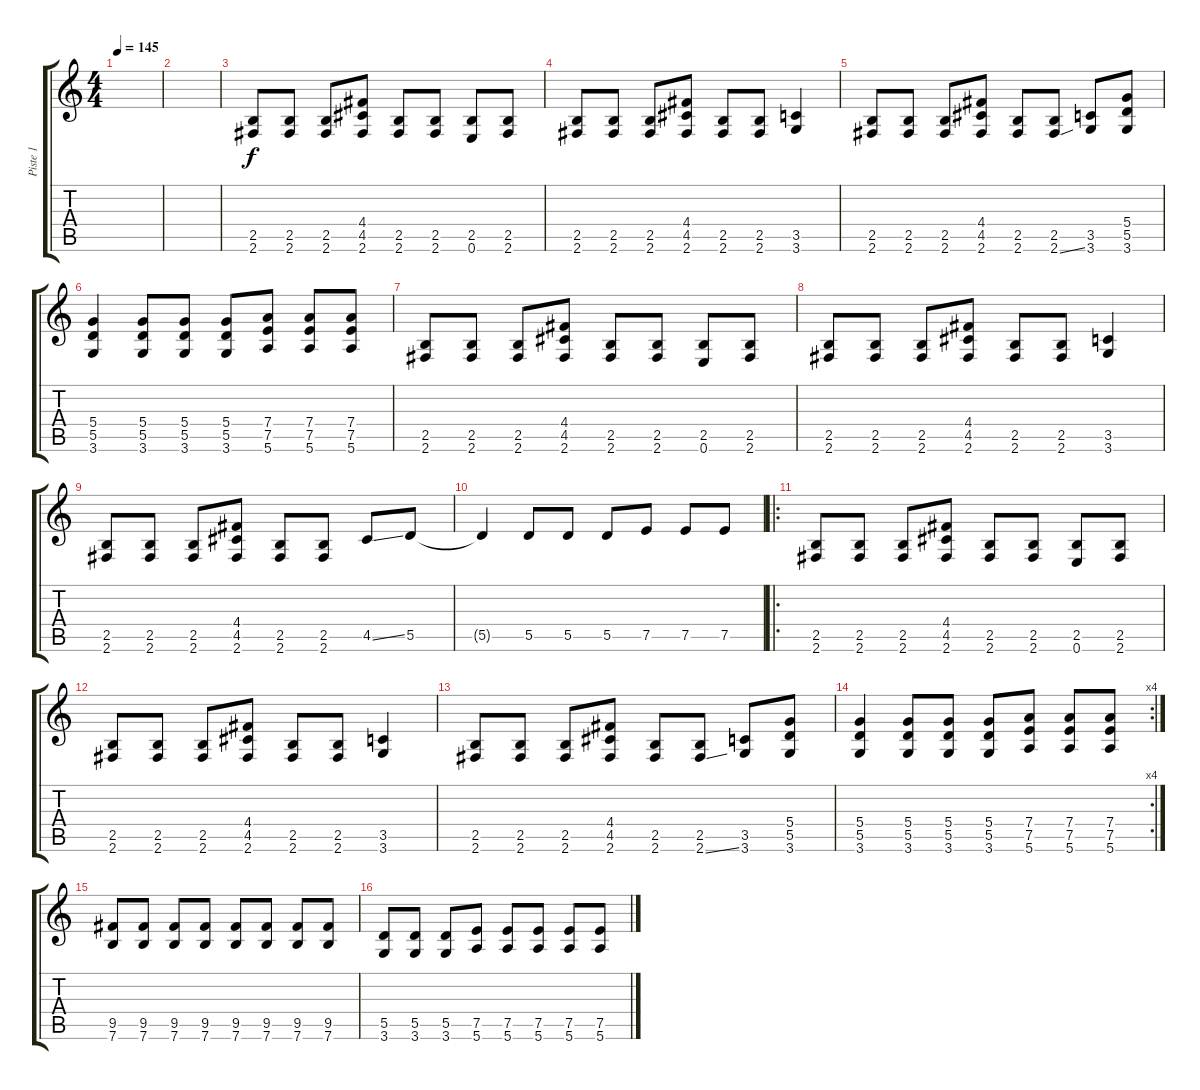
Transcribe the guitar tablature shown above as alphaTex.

\track ("Piste 1" "Piste 1") {instrument distortionguitar}
\staff {score tabs}
\tuning (E4 B3 G3 D3 A2 E2) {hide}
\ts (4 4)
\tempo 145
\clef g2
\ks c
|
|
(2.5 2.6).8 (2.5 2.6).8 (2.5 2.6).8 (4.4 4.5 2.6).8 (2.5 2.6).8 (2.5 2.6).8 (2.5 0.6).8 (2.5 2.6).8 |
(2.5 2.6).8 (2.5 2.6).8 (2.5 2.6).8 (4.4 4.5 2.6).8 (2.5 2.6).8 (2.5 2.6).8 (3.5 3.6).4 |
(2.5 2.6).8 (2.5 2.6).8 (2.5 2.6).8 (4.4 4.5 2.6).8 (2.5 2.6).8 (2.5 2.6{ss}).8 (3.5 3.6).8 (5.4 5.5 3.6).8 |
(5.4 5.5 3.6).4 (5.4 5.5 3.6).8 (5.4 5.5 3.6).8 (5.4 5.5 3.6).8 (7.4 7.5 5.6).8 (7.4 7.5 5.6).8 (7.4 7.5 5.6).8 |
(2.5 2.6).8 (2.5 2.6).8 (2.5 2.6).8 (4.4 4.5 2.6).8 (2.5 2.6).8 (2.5 2.6).8 (2.5 0.6).8 (2.5 2.6).8 |
(2.5 2.6).8 (2.5 2.6).8 (2.5 2.6).8 (4.4 4.5 2.6).8 (2.5 2.6).8 (2.5 2.6).8 (3.5 3.6).4 |
(2.5 2.6).8 (2.5 2.6).8 (2.5 2.6).8 (4.4 4.5 2.6).8 (2.5 2.6).8 (2.5 2.6).8 4.5{ss}.8 5.5.8 |
5.5{t}.4 5.5.8 5.5.8 5.5.8 7.5.8 7.5.8 7.5.8 |
\ro
(2.5 2.6).8 (2.5 2.6).8 (2.5 2.6).8 (4.4 4.5 2.6).8 (2.5 2.6).8 (2.5 2.6).8 (2.5 0.6).8 (2.5 2.6).8 |
(2.5 2.6).8 (2.5 2.6).8 (2.5 2.6).8 (4.4 4.5 2.6).8 (2.5 2.6).8 (2.5 2.6).8 (3.5 3.6).4 |
(2.5 2.6).8 (2.5 2.6).8 (2.5 2.6).8 (4.4 4.5 2.6).8 (2.5 2.6).8 (2.5 2.6{ss}).8 (3.5 3.6).8 (5.4 5.5 3.6).8 |
\rc 4
(5.4 5.5 3.6).4 (5.4 5.5 3.6).8 (5.4 5.5 3.6).8 (5.4 5.5 3.6).8 (7.4 7.5 5.6).8 (7.4 7.5 5.6).8 (7.4 7.5 5.6).8 |
(9.5 7.6).8 (9.5 7.6).8 (9.5 7.6).8 (9.5 7.6).8 (9.5 7.6).8 (9.5 7.6).8 (9.5 7.6).8 (9.5 7.6).8 |
(5.5 3.6).8 (5.5 3.6).8 (5.5 3.6).8 (7.5 5.6).8 (7.5 5.6).8 (7.5 5.6).8 (7.5 5.6).8 (7.5 5.6).8
